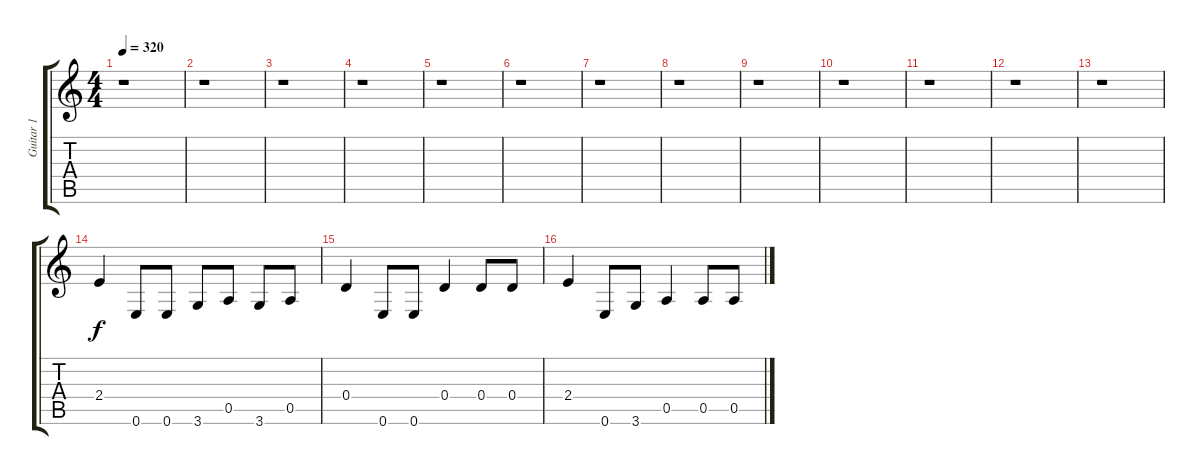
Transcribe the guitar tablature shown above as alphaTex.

\track ("Guitar 1" "Guitar 1") {instrument distortionguitar}
\staff {score tabs}
\tuning (E4 B3 G3 D3 A2 E2) {hide}
\ts (4 4)
\tempo 320
\clef g2
\ks c
r.1{dy f} |
r.1 |
r.1 |
r.1 |
r.1 |
r.1 |
r.1 |
r.1 |
r.1 |
r.1 |
r.1 |
r.1 |
r.1 |
2.4.4 0.6.8 0.6.8 3.6.8 0.5.8 3.6.8 0.5.8 |
0.4.4 0.6.8 0.6.8 0.4.4 0.4.8 0.4.8 |
2.4.4 0.6.8 3.6.8 0.5.4 0.5.8 0.5.8
